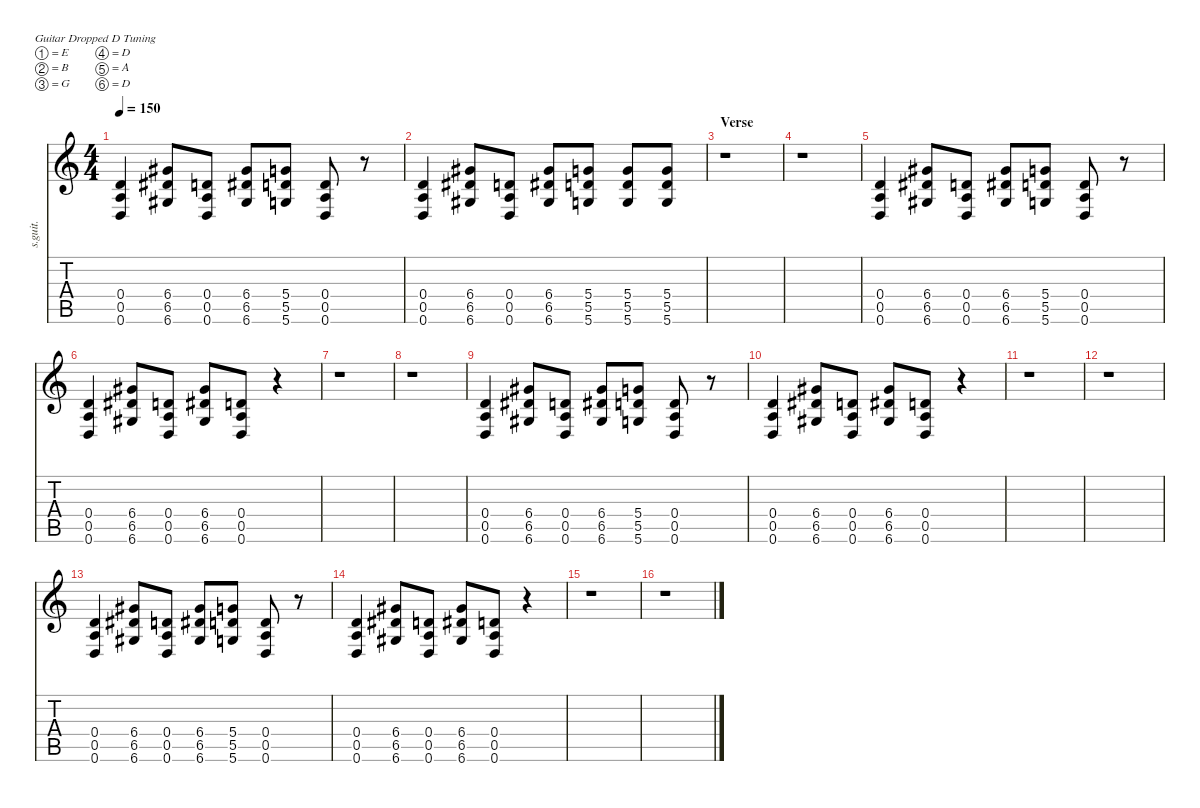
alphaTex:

\defaultSystemsLayout 4
\hideDynamics
\bracketExtendMode nobrackets
\track ("Paul Landers " "s.guit.") {instrument distortionguitar}
\staff {score tabs}
\tuning (E4 B3 G3 D3 A2 D2)
\ts (4 4)
\tempo 150
\clef g2
\ks c
(0.4 0.5 0.6).4{lyrics (0 "") lyrics (1 "") lyrics (2 "") lyrics (3 "") lyrics (4 "") dy f} (6.4{acc #} 6.5{acc #} 6.6{acc #}).8{lyrics (0 "") lyrics (1 "") lyrics (2 "") lyrics (3 "") lyrics (4 "")} (0.4 0.5 0.6).8{lyrics (0 "") lyrics (1 "") lyrics (2 "") lyrics (3 "") lyrics (4 "")} (6.4{acc #} 6.5{acc #} 6.6{acc #}).8{lyrics (0 "") lyrics (1 "") lyrics (2 "") lyrics (3 "") lyrics (4 "")} (5.4 5.5 5.6).8{lyrics (0 "") lyrics (1 "") lyrics (2 "") lyrics (3 "") lyrics (4 "")} (0.4 0.5 0.6).8{lyrics (0 "") lyrics (1 "") lyrics (2 "") lyrics (3 "") lyrics (4 "")} r.8 |
(0.4 0.5 0.6).4{lyrics (0 "") lyrics (1 "") lyrics (2 "") lyrics (3 "") lyrics (4 "")} (6.4{acc #} 6.5{acc #} 6.6{acc #}).8{lyrics (0 "") lyrics (1 "") lyrics (2 "") lyrics (3 "") lyrics (4 "")} (0.4 0.5 0.6).8{lyrics (0 "") lyrics (1 "") lyrics (2 "") lyrics (3 "") lyrics (4 "")} (6.4{acc #} 6.5{acc #} 6.6{acc #}).8{lyrics (0 "") lyrics (1 "") lyrics (2 "") lyrics (3 "") lyrics (4 "")} (5.4 5.5 5.6).8{lyrics (0 "") lyrics (1 "") lyrics (2 "") lyrics (3 "") lyrics (4 "")} (5.4 5.5 5.6).8{lyrics (0 "") lyrics (1 "") lyrics (2 "") lyrics (3 "") lyrics (4 "")} (5.4 5.5 5.6).8{lyrics (0 "") lyrics (1 "") lyrics (2 "") lyrics (3 "") lyrics (4 "")} |
\section ("" "Verse")
r.1 |
r.1 |
(0.4 0.5 0.6).4{lyrics (0 "") lyrics (1 "") lyrics (2 "") lyrics (3 "") lyrics (4 "")} (6.4{acc #} 6.5{acc #} 6.6{acc #}).8{lyrics (0 "") lyrics (1 "") lyrics (2 "") lyrics (3 "") lyrics (4 "")} (0.4 0.5 0.6).8{lyrics (0 "") lyrics (1 "") lyrics (2 "") lyrics (3 "") lyrics (4 "")} (6.4{acc #} 6.5{acc #} 6.6{acc #}).8{lyrics (0 "") lyrics (1 "") lyrics (2 "") lyrics (3 "") lyrics (4 "")} (5.4 5.5 5.6).8{lyrics (0 "") lyrics (1 "") lyrics (2 "") lyrics (3 "") lyrics (4 "")} (0.4 0.5 0.6).8{lyrics (0 "") lyrics (1 "") lyrics (2 "") lyrics (3 "") lyrics (4 "")} r.8 |
(0.4 0.5 0.6).4{lyrics (0 "") lyrics (1 "") lyrics (2 "") lyrics (3 "") lyrics (4 "")} (6.4{acc #} 6.5{acc #} 6.6{acc #}).8{lyrics (0 "") lyrics (1 "") lyrics (2 "") lyrics (3 "") lyrics (4 "")} (0.4 0.5 0.6).8{lyrics (0 "") lyrics (1 "") lyrics (2 "") lyrics (3 "") lyrics (4 "")} (6.4{acc #} 6.5{acc #} 6.6{acc #}).8{lyrics (0 "") lyrics (1 "") lyrics (2 "") lyrics (3 "") lyrics (4 "")} (0.4 0.5 0.6).8{lyrics (0 "") lyrics (1 "") lyrics (2 "") lyrics (3 "") lyrics (4 "")} r.4 |
r.1 |
r.1 |
(0.4 0.5 0.6).4{lyrics (0 "") lyrics (1 "") lyrics (2 "") lyrics (3 "") lyrics (4 "")} (6.4{acc #} 6.5{acc #} 6.6{acc #}).8{lyrics (0 "") lyrics (1 "") lyrics (2 "") lyrics (3 "") lyrics (4 "")} (0.4 0.5 0.6).8{lyrics (0 "") lyrics (1 "") lyrics (2 "") lyrics (3 "") lyrics (4 "")} (6.4{acc #} 6.5{acc #} 6.6{acc #}).8{lyrics (0 "") lyrics (1 "") lyrics (2 "") lyrics (3 "") lyrics (4 "")} (5.4 5.5 5.6).8{lyrics (0 "") lyrics (1 "") lyrics (2 "") lyrics (3 "") lyrics (4 "")} (0.4 0.5 0.6).8{lyrics (0 "") lyrics (1 "") lyrics (2 "") lyrics (3 "") lyrics (4 "")} r.8 |
(0.4 0.5 0.6).4{lyrics (0 "") lyrics (1 "") lyrics (2 "") lyrics (3 "") lyrics (4 "")} (6.4{acc #} 6.5{acc #} 6.6{acc #}).8{lyrics (0 "") lyrics (1 "") lyrics (2 "") lyrics (3 "") lyrics (4 "")} (0.4 0.5 0.6).8{lyrics (0 "") lyrics (1 "") lyrics (2 "") lyrics (3 "") lyrics (4 "")} (6.4{acc #} 6.5{acc #} 6.6{acc #}).8{lyrics (0 "") lyrics (1 "") lyrics (2 "") lyrics (3 "") lyrics (4 "")} (0.4 0.5 0.6).8{lyrics (0 "") lyrics (1 "") lyrics (2 "") lyrics (3 "") lyrics (4 "")} r.4 |
r.1 |
r.1 |
(0.4 0.5 0.6).4{lyrics (0 "") lyrics (1 "") lyrics (2 "") lyrics (3 "") lyrics (4 "")} (6.4{acc #} 6.5{acc #} 6.6{acc #}).8{lyrics (0 "") lyrics (1 "") lyrics (2 "") lyrics (3 "") lyrics (4 "")} (0.4 0.5 0.6).8{lyrics (0 "") lyrics (1 "") lyrics (2 "") lyrics (3 "") lyrics (4 "")} (6.4{acc #} 6.5{acc #} 6.6{acc #}).8{lyrics (0 "") lyrics (1 "") lyrics (2 "") lyrics (3 "") lyrics (4 "")} (5.4 5.5 5.6).8{lyrics (0 "") lyrics (1 "") lyrics (2 "") lyrics (3 "") lyrics (4 "")} (0.4 0.5 0.6).8{lyrics (0 "") lyrics (1 "") lyrics (2 "") lyrics (3 "") lyrics (4 "")} r.8 |
(0.4 0.5 0.6).4{lyrics (0 "") lyrics (1 "") lyrics (2 "") lyrics (3 "") lyrics (4 "")} (6.4{acc #} 6.5{acc #} 6.6{acc #}).8{lyrics (0 "") lyrics (1 "") lyrics (2 "") lyrics (3 "") lyrics (4 "")} (0.4 0.5 0.6).8{lyrics (0 "") lyrics (1 "") lyrics (2 "") lyrics (3 "") lyrics (4 "")} (6.4{acc #} 6.5{acc #} 6.6{acc #}).8{lyrics (0 "") lyrics (1 "") lyrics (2 "") lyrics (3 "") lyrics (4 "")} (0.4 0.5 0.6).8{lyrics (0 "") lyrics (1 "") lyrics (2 "") lyrics (3 "") lyrics (4 "")} r.4 |
r.1 |
r.1
